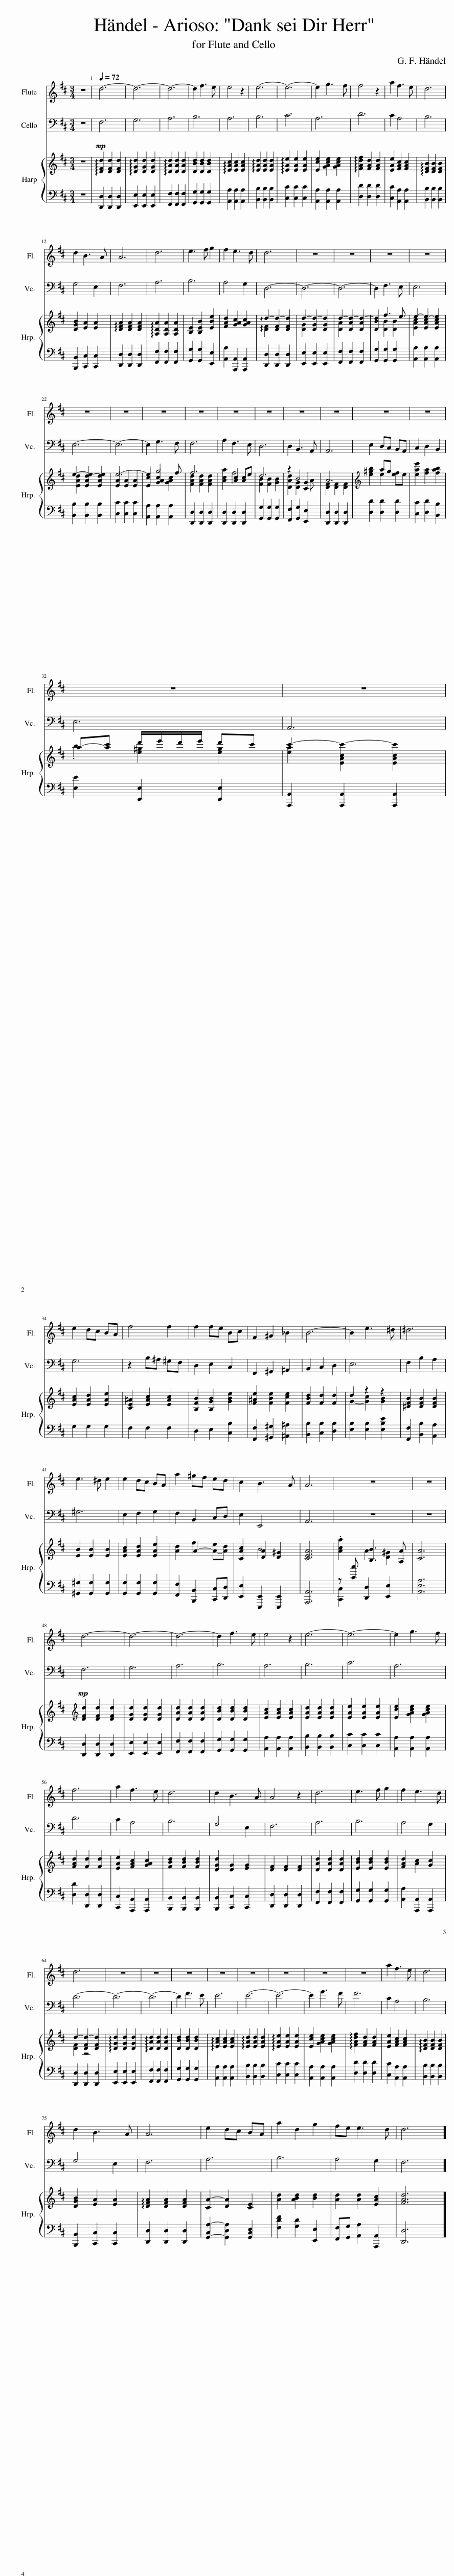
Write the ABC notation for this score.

X:1
%%score 1 2 { ( 3 5 6 ) | ( 4 7 ) }
L:1/8
M:3/4
I:linebreak $
K:D
V:1 treble
V:2 bass
V:3 treble
V:5 treble
V:6 treble
V:4 bass
V:7 bass
V:1
 z6 |[Q:1/4=72] d6- | d6- | d6- | d2 f3 e | %5
 e4 z2 | e6- | e6- | e2 g3 f | f4 z2 | %10
 a2 f3 e | d6 |$ d2 B3 A | A6 | d6 | %15
 e3 f g2 | f2 e3 d | d6 | z6 | z6 | %20
 z6 | z6 |$ z6 | z6 | z6 | %25
 z6 | z6 | z6 | z6 | z6 | %30
 z6 | z6 |$ z6 | z6 |$ e2 dc BA | %35
 f4 f2 | f2 fe Bc | F2 ^G2 _B2 | B6- | B2 e3 ^d | %40
 ^d6 |$ e3 ^d e2 | e2 dc BA | a2 ^gf ed | c2 B3 A | %45
 A6 | z6 | z6 |$ d6- | d6- | %50
 d6- | d2 f3 e | e4 z2 | e6- | e6- | %55
 e2 g3 f |$ f6 | a2 f3 e | d6 | d2 B3 A | %60
 A4 z2 | d6 | e3 f g2 | f2 e3 d |$ d6 | %65
 z6 | z6 | z6 | z6 | z6 | %70
 z6 | z6 | z6 | a2 f3 e | d6 |$ %75
 d2 B3 A | A6 | e2 dc BA | a2 d2 g2 | fe e3 d | %80
 d6 |] %81
V:2
 z6 |!mp! F,6 | G,6 | A,6 | B,6 | %5
 A,6 | B,6 | C6 | A,6 | D6 | %10
 C2 A,4 | B,6 |$ G,4 E,2 | F,6 | A,6 | %15
 B,6 | A,4 G,2 | D,6- | D,6- | D,6- | %20
 D,2 F,3 E, | E,6 |$ E,6- | E,6- | E,2 G,3 F, | %25
 F,6 | A,2 F,3 E, | D,6 | D,2 B,,3 A,, | A,,6 | %30
 E,2 D,C, B,,A,, | C,2 D,2 B,,2 |$ E,6 | A,,6 |$ G,6 | %35
 z2 B,^A, ^G,F, | D,2 E,2 C,2 | F,,2 ^G,,2 ^A,,2 | B,,2 C,2 D,2 | E,6 | %40
 F,2 B,2 A,2 |$ ^G,6 | E,2 F,2 G,2 | F,2 B,,2 C,D, | E,2 E,,4 | %45
 A,,6 | z6 | z6 |$!mp! F,6 | G,6 | %50
 A,6 | B,6 | A,6 | B,6 | C6 | %55
 A,6 |$ D6 | C2 A,4 | B,6 | G,4 E,2 | %60
 F,6 | A,6 | B,6 | A,4 G,2 |$ D6- | %65
 D6- | D6- | D2 F3 E | E6 | E6- | %70
 E6- | E2 G3 F | F6 | C2 A,4 | B,6 |$ %75
 G,4 E,2 | F,6 | A,6 | B,6 | A,4 G,2 | %80
 F,6 |] %81
V:3
 z6 | !arpeggio![DFd]2 [DFd]2 [DFd]2 | !arpeggio![DGd]2 [DGd]2 [DGd]2 | !arpeggio![DAd]2 [DAd]2 [DAd]2 | [DBd]2 [DBd]2 [DBd]2 | %5
 !arpeggio![EAc]2 [EAc]2 [EAc]2 | !arpeggio![EAd]2 [EAd]2 [EAd]2 | !arpeggio![EAe]2 [EAe]2 [EAe]2 | [Ece]2 [GAce]2 [GAce]2 | !arpeggio![FAdf]2 [FAd]2 [FAd]2 | %10
 [EAe]2 [FAc]2 [FAc]2 | !arpeggio![DFB]2 [DFB]2 [DFB]2 |$ [DGB]2 [EA]2 [EA]2 | !arpeggio![DFA]2 [DFA]2 [DFA]2 | !arpeggio![A,DA]2 [A,DA]2 [A,DA]2 | %15
 [B,E]2 [B,EB]2 [EBe]2 | [FAd]2 [GAc]2 [GAc]2 | !arpeggio!d2- [DFd-]2 [DFd]2 | d2- [DGd-]2 [DGd]2 | d2- [DAd-]2 [DAd-]2 | %20
 [DBd]2 f3 e | e2- [EAce-]2 [EAce]2 |$ e2- [EAde-]2 [EAde]2 | e6- | e2 g4 | %25
 f6 | [Aca]2 [Ac]2 ce | d6 | z2 B4 | A6 | %30
[K:treble] [e^gb]2 ag [ef]e | [eae']2 [fa]2 [fab]2 |$ a-[ac'] d'/e'/d'/e'/ d'c' | c'2- [EAcc'-]2 [EAcc']2 |$ [EAc]2 [EAd]2 [EAe]2 | %35
 [CE^A]2 [EAc]2 [EAc]2 | [B,FB]2 [B,GB]2 [GBe]2 | [F^Ae]2 [FBe]2 [Fce]2 | [FBd]2 [Fd]2 [Fd]2 | d2 z2 z2 | %40
 [^DFB]2 [DFB]2 [DFB]2 |$ [EB]2 [EB]2 [EB]2 | [EAc]2 [EAd]2 [EAe]2 | [Ad]2 A2- [A-e][Ad] | [CAc]2 [DA]2 [D^G]2 | %45
 [CEA]6 | .[Aca]2 [B,B]3 [A,A] | [CA]6 |$[K:treble] [DFd]2 [DFd]2 [DFd]2 | [DGd]2 [DGd]2 [DGd]2 | %50
 [DAd]2 [DAd]2 [DAd]2 | [DBd]2 [DBd]2 [DBd]2 | [EAc]2 [EAc]2 [EAc]2 | [EAd]2 [EAd]2 [EAd]2 | [EAe]2 [EAe]2 [EAe]2 | %55
 [Ece]2 [GAce]2 [GAce]2 |$ [FAd]2 [Fd]2 [Fd]2 | [EAe]2 [FAc]2 [GAc]2 | [FBd]2 [FBd]2 [FBd]2 | [DGd]2 [DG]2 [EG]2 | %60
 [DF]2 [DF]2 [DF]2 | [DAd]2 [DAd]2 [DAd]2 | [EBd]2 [EBd]2 [EBd]2 | [FAd]2 [Ac]2 [Gc]2 |$ d2- [DFd-]2 [DFd]2 | %65
 !arpeggio![DGd]2 [DGd]2 [DGd]2 | !arpeggio![DAd]2 [DAd]2 [DAd]2 | [DBd]2 [DBd]2 [DBd]2 | !arpeggio![EAc]2 [EAc]2 [EAc]2 | !arpeggio![EAd]2 [EAd]2 [EAd]2 | %70
 !arpeggio![EAe]2 [EAe]2 [EAe]2 | [Ece]2 [GAce]2 [GAce]2 | !arpeggio![FAdf]2 [FAd]2 [FAd]2 | [EAe]2 [FAc]2 [FAc]2 | !arpeggio![DFB]2 [DFB]2 [DFB]2 |$ %75
 [DGB]2 [EA]2 [EA]2 | !arpeggio![DFA]2 [DFA]2 [DFA]2 | A2- [DA]2 [CE]2 | [Ad]2 [ABd]2 [Bd]2 | [Ad]2 [Ad]2 [EAc]2 | %80
 [FAd]6 |] %81
V:4
 z6 | [D,,D,]2 [D,,D,]2 [D,,D,]2 | [E,,E,]2 [E,,E,]2 [E,,E,]2 | [F,,F,]2 [F,,F,]2 [F,,F,]2 | [G,,G,]2 [G,,G,]2 [G,,G,]2 | %5
 [A,,A,]2 [A,,A,]2 [A,,A,]2 | [B,,B,]2 [B,,B,]2 [B,,B,]2 | [C,C]2 [C,C]2 [C,C]2 | [A,,A,]2 [A,,A,]2 [A,,A,]2 | [D,D]2 [D,D]2 [D,D]2 | %10
 [C,C]2 [A,,A,]2 [A,,A,]2 | [B,,B,]2 [B,,B,]2 [B,,B,]2 |$ [B,,,B,,]2 [C,,C,]2 [C,,C,]2 | [D,,D,]2 [D,,D,]2 [D,,D,]2 | [F,,F,]2 [F,,F,]2 [F,,F,]2 | %15
 [G,,G,]2 [G,,G,]2 [E,,E,]2 | [A,,A,]2 [A,,,A,,]2 [A,,,A,,]2 | [D,,D,]2 [D,,D,]2 [D,,D,]2 | [E,,E,]2 [E,,E,]2 [E,,E,]2 | [F,,F,]2 [F,,F,]2 [F,,F,]2 | %20
 [G,,G,]2 [G,,G,]2 [G,,G,]2 | [A,,A,]2 [A,,A,]2 [A,,A,]2 |$ [B,,B,]2 [B,,B,]2 [B,,B,]2 | [C,C]2 [C,C]2 [C,C]2 | [A,,A,]2 [A,,A,]2 [A,,A,]2 | %25
 [D,,D,]2 [D,,D,]2 [D,,D,]2 | [D,,D,]2 [D,,D,]2 [D,,D,]2 | [G,,G,]2 [G,,G,]2 [G,,G,]2 | [F,,F,]2 [G,,G,]2 [E,,E,]2 | [D,,D,]2 [D,,D,]2 [D,,D,]2 | %30
 D2 [D,D]2 [D,D]2 | [C,C]2 [D,D]2 [B,,B,]2 |$ [E,E]2 [E,,E,]2 [E,,E,]2 | [A,,,A,,]2 [A,,,A,,]2 [A,,,A,,]2 |$ G,2 G,2 G,2 | %35
 F,2 F,2 F,2 | D,2 E,2 [C,B,]2 | [F,,F,]2 [^G,,^G,]2 [^A,,^A,]2 | [B,,B,]2 [C,B,]2 [D,B,]2 | [E,B,]2 [E,B,]2 [E,B,E]2 | %40
 [F,,F,]2 [B,,B,]2 [A,,A,]2 |$ [^G,,^G,]2 [G,,G,]2 [G,,G,]2 | [G,,G,]2 [G,,G,]2 [G,,G,]2 | [F,,F,]2 [B,,,B,,]2 [C,,C,][D,,D,] | [E,,E,]2 [E,,,E,,]2 [E,,,E,,]2 | %45
 [A,,,A,,]6 | z [Cc] [D,,D,]2 [E,,E,]2 | [A,,E,A,]6 |$ [D,,D,]2 [D,,D,]2 [D,,D,]2 | [E,,E,]2 [E,,E,]2 [E,,E,]2 | %50
 [F,,F,]2 [F,,F,]2 [F,,F,]2 | [G,,G,]2 [G,,G,]2 [G,,G,]2 | [A,,A,]2 [A,,A,]2 [A,,A,]2 | [B,,B,]2 [B,,B,]2 [B,,B,]2 | [C,C]2 [C,C]2 [C,C]2 | %55
 [A,,A,]2 [A,,A,]2 [A,,A,]2 |$ [D,D]2 [D,,D,]2 [D,,D,]2 | [C,,C,]2 [A,,,A,,]2 [A,,,A,,]2 | [B,,,B,,]2 [B,,,B,,]2 [B,,,B,,]2 | [B,,,B,,]2 [C,,C,]2 [C,,C,]2 | %60
 [D,,D,]2 [D,,D,]2 [D,,D,]2 | [F,,F,]2 [F,,F,]2 [F,,F,]2 | [G,,G,]2 [G,,G,]2 [G,,G,]2 | [A,,A,]2 [A,,,A,,]2 [A,,,A,,]2 |$ [D,,D,]2 [D,,D,]2 [D,,D,]2 | %65
 [E,,E,]2 [E,,E,]2 [E,,E,]2 | [F,,F,]2 [F,,F,]2 [F,,F,]2 | [G,,G,]2 [G,,G,]2 [G,,G,]2 | [A,,A,]2 [A,,A,]2 [A,,A,]2 | [B,,B,]2 [B,,B,]2 [B,,B,]2 | %70
 [C,C]2 [C,C]2 [C,C]2 | [A,,A,]2 [A,,A,]2 [A,,A,]2 | [D,D]2 [D,D]2 [D,D]2 | [C,C]2 [A,,A,]2 [A,,A,]2 | [B,,B,]2 [B,,B,]2 [B,,B,]2 |$ %75
 [B,,,B,,]2 [C,,C,]2 [C,,C,]2 | [D,,D,]2 [D,,D,]2 [D,,D,]2 | [G,,A,]2- [G,,D,A,]2 [G,,C,E,]2 | [F,DF]2 [G,D]2 [E,,E,]2 | [F,,F,][G,,G,] [A,,A,]2 [A,,,A,,]2 | %80
 [D,,D,]6 |] %81
V:5
 x6 | x6 | x6 | x6 | x6 | %5
 x6 | x6 | x6 | x6 | x6 | %10
 x6 | x6 |$ x6 | x6 | x6 | %15
 x6 | x6 | !arpeggio![DF]2 x4 | [DG]2 x4 | [DA]2 x4 | %20
 x2 [DB]2 [DB]2 | [EAc]2 x4 |$ [EAd]2 x4 | x6 | x4 [GAc]2 | %25
 [FAd]2 [FAd]2 [FAd]2 | x2 f4 | [FB]2 [FB]2 [GB]2 | [DAd]2 [DG]2 x A | [DF]2 [DF]2 [DF]2 | %30
[K:treble] x2 e2 x2 | x6 |$ .b2 [e^g]2 [eg]2 | [ea]2 x4 |$ x6 | %35
 x6 | x6 | x6 | x6 | G2- [Gc]2 [GB]2 | %40
 x6 |$ x6 | x6 | x2 f2 x2 | x2 B4 | %45
 x6 | x2 A2 [D^G]2 | x6 |$[K:treble] x6 | x6 | %50
 x6 | x6 | x6 | x6 | x6 | %55
 x6 |$ x6 | x6 | x6 | x6 | %60
 x6 | x6 | x6 | x6 |$ [DF]2 z4 | %65
 x6 | x6 | x6 | x6 | x6 | %70
 x6 | x6 | x6 | x6 | x6 |$ %75
 x6 | x6 | C2 x4 | x6 | x6 | %80
 x6 |] %81
V:6
 x6 | x6 | x6 | x6 | x6 | %5
 x6 | x6 | x6 | x6 | x6 | %10
 x6 | x6 |$ x6 | x6 | x6 | %15
 x6 | x6 | x6 | x6 | x6 | %20
 x6 | x6 |$ x6 | [EA]2 [EA]2 [EA]2 | [Ec]2 [GAc]2 x f | %25
 x6 | x4 A2 | x6 | x4 [CG]2 | x6 | %30
[K:treble] x6 | x6 |$ x6 | x6 |$ x6 | %35
 x6 | x6 | x6 | x6 | x6 | %40
 x6 |$ x6 | x6 | x6 | x6 | %45
 x6 | x6 | x6 |$[K:treble] x6 | x6 | %50
 x6 | x6 | x6 | x6 | x6 | %55
 x6 |$ x6 | x6 | x6 | x6 | %60
 x6 | x6 | x6 | x6 |$ x6 | %65
 x6 | x6 | x6 | x6 | x6 | %70
 x6 | x6 | x6 | x6 | x6 |$ %75
 x6 | x6 | x6 | x6 | x6 | %80
 x6 |] %81
V:7
 x6 | x6 | x6 | x6 | x6 | %5
 x6 | x6 | x6 | x6 | x6 | %10
 x6 | x6 |$ x6 | x6 | x6 | %15
 x6 | x6 | x6 | x6 | x6 | %20
 x6 | x6 |$ x6 | x6 | x6 | %25
 x6 | x6 | x6 | x6 | x6 | %30
 D,2 x4 | x6 |$ x6 | x6 |$ x6 | %35
 x6 | x6 | x6 | x6 | x6 | %40
 x6 |$ x6 | x6 | x6 | x6 | %45
 x6 | [C,,C,]2 x4 | x6 |$ x6 | x6 | %50
 x6 | x6 | x6 | x6 | x6 | %55
 x6 |$ x6 | x6 | x6 | x6 | %60
 x6 | x6 | x6 | x6 |$ x6 | %65
 x6 | x6 | x6 | x6 | x6 | %70
 x6 | x6 | x6 | x6 | x6 |$ %75
 x6 | x6 | C,2 x4 | x6 | x6 | %80
 x6 |] %81
